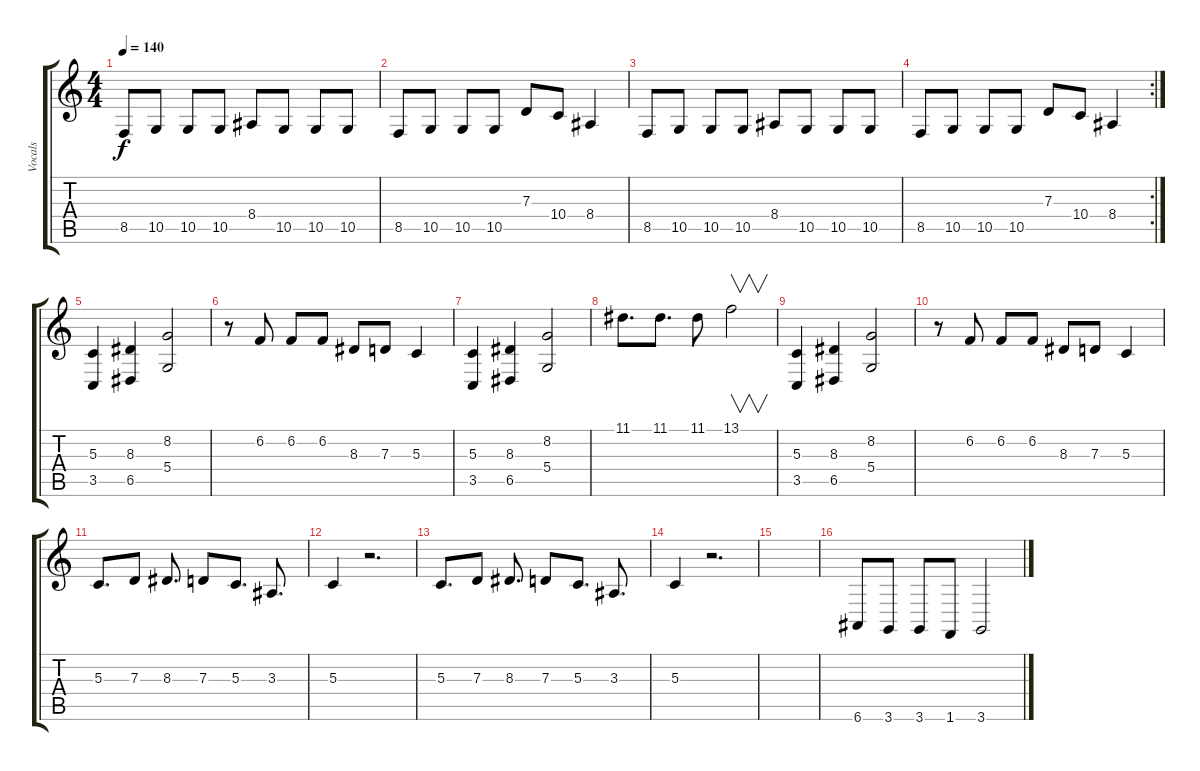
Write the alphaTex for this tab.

\track ("Vocals" "Vocals") {instrument altosax}
\staff {score tabs}
\tuning (E4 B3 G3 D3 A2 E2) {hide}
\ts (4 4)
\tempo 140
\clef g2
\ks c
8.5.8{dy f} 10.5.8 10.5.8 10.5.8 8.4.8 10.5.8 10.5.8 10.5.8 |
8.5.8 10.5.8 10.5.8 10.5.8 7.3.8 10.4.8 8.4.4 |
8.5.8 10.5.8 10.5.8 10.5.8 8.4.8 10.5.8 10.5.8 10.5.8 |
\rc 2
8.5.8 10.5.8 10.5.8 10.5.8 7.3.8 10.4.8 8.4.4 |
(5.3 3.5).4 (8.3 6.5).4 (8.2 5.4).2 |
r.8 6.2.8 6.2.8 6.2.8 8.3.8 7.3.8 5.3.4 |
(5.3 3.5).4 (8.3 6.5).4 (8.2 5.4).2 |
11.1.8{d} 11.1.8{d} 11.1.8 13.1.2{v} |
(5.3 3.5).4 (8.3 6.5).4 (8.2 5.4).2 |
r.8 6.2.8 6.2.8 6.2.8 8.3.8 7.3.8 5.3.4 |
5.3.8{d} 7.3.8 8.3.8{d} 7.3.8 5.3.8{d} 3.3.8{d} |
5.3.4 r.2{d} |
5.3.8{d} 7.3.8 8.3.8{d} 7.3.8 5.3.8{d} 3.3.8{d} |
5.3.4 r.2{d} |
|
6.6.8 3.6.8 3.6.8 1.6.8 3.6.2
